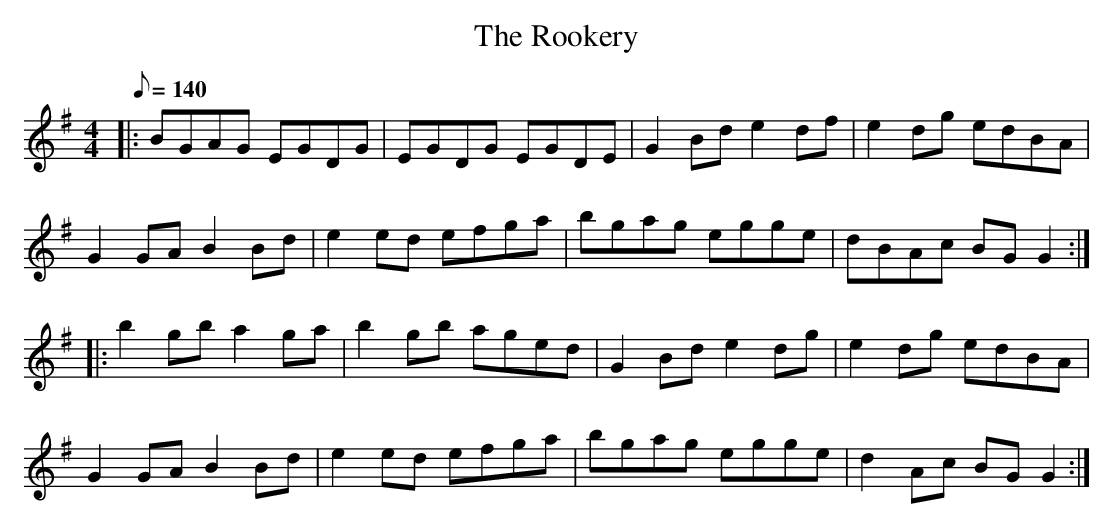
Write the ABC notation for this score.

X:1
T: The Rookery
M: 4/4
L: 1/8
Q: 140
K: Dmix
|:BGAG EGDG|EGDG EGDE|G2 Bd e2 df|e2 dg edBA|
G2 GA B2 Bd|e2 ed efga|bgag egge|dBAc BG G2:|
|:b2 gb a2 ga|b2 gb aged|G2 Bd e2 dg|e2 dg edBA|
G2 GA B2 Bd|e2 ed efga|bgag egge|d2 Ac BG G2:|
